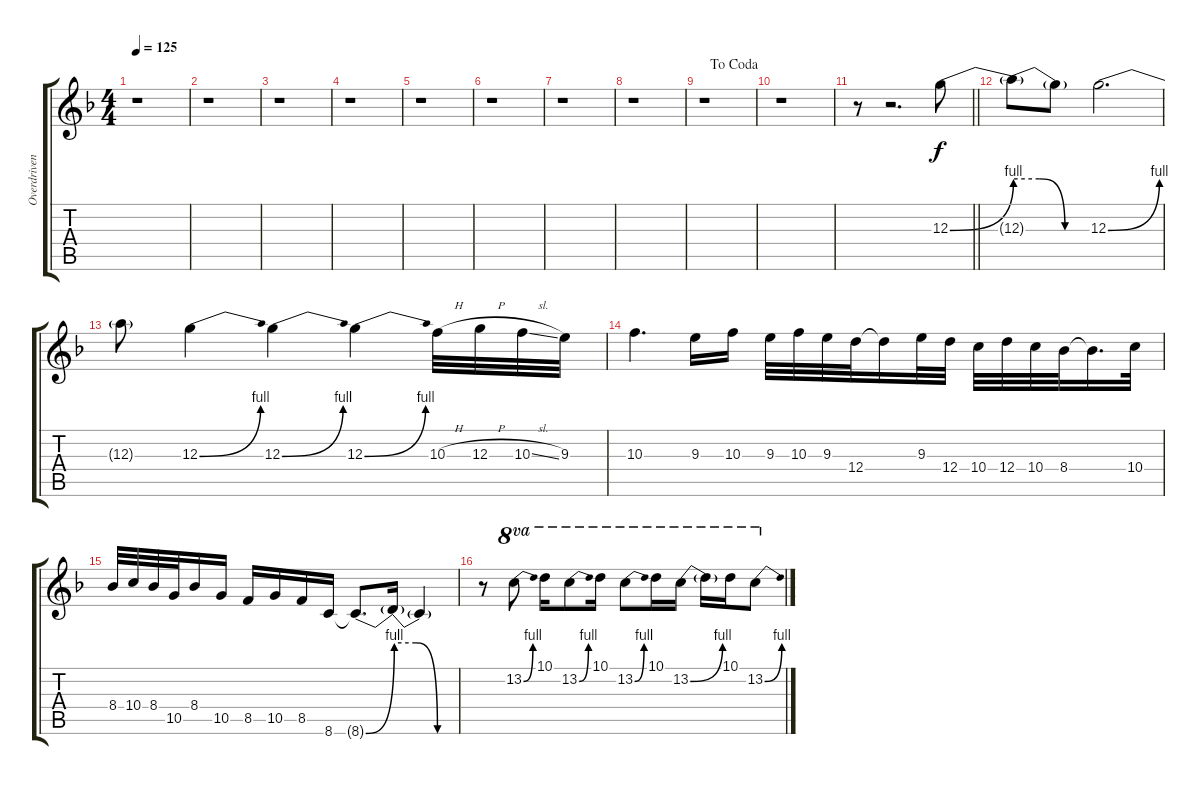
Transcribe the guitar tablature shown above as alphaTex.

\track ("Overdriven" "Overdriven") {instrument overdrivenguitar}
\staff {score tabs}
\tuning (E4 B3 G3 D3 A2 E2) {hide}
\ts (4 4)
\tempo 125
\clef g2
\ks f
r.1{dy f} |
r.1 |
r.1 |
r.1 |
r.1 |
r.1 |
r.1 |
r.1 |
\jump dacoda
r.1 |
r.1 |
\barLineRight lightlight
r.8 r.2{d} 12.3{be (bend 0 0 60 4)}.8 |
\section ("" " ")
12.3{be (custom 0 4 20 4 40 0 60 0) t}.8 12.3{t}.8 12.3{be (bend 0 0 60 4)}.2{d} |
12.3{t}.8 12.3{be (bend 0 0 60 4)}.4 12.3{be (bend 0 0 60 4)}.4 12.3{be (bend 0 0 60 4)}.4 10.3{h}.32 12.3{h}.32 10.3{sl}.32 9.3.32 |
10.3.4{d} 9.3.16 10.3.16 9.3.32 10.3.32 9.3.32 12.4.32 12.4{t}.16 9.3.32 12.4.32 10.4.32 12.4.32 10.4.32 8.4.32 8.4{t}.16{d} 10.4.32 |
8.4.32 10.4.32 8.4.32 10.5.32 8.4.16 10.5.16 8.5.16 10.5.16 8.5.16 8.6.16 8.6{be (bend 0 0 60 4) t}.8{d} 8.6{be (custom 0 4 20 4 40 0 60 0) t}.16 8.6{t}.4 |
r.8 13.2{be (bend 0 0 60 4)}.8{ot 8va} 10.1.16{ot 8va} 13.2{be (bend 0 0 60 4)}.8{ot 8va} 10.1.16{ot 8va} 13.2{be (bend 0 0 60 4)}.8{ot 8va} 10.1.16{ot 8va} 13.2{be (bend 0 0 60 4)}.16{ot 8va} 13.2{t}.16{ot 8va} 10.1.16{ot 8va} 13.2{be (bend 0 0 60 4)}.8{ot 8va}
